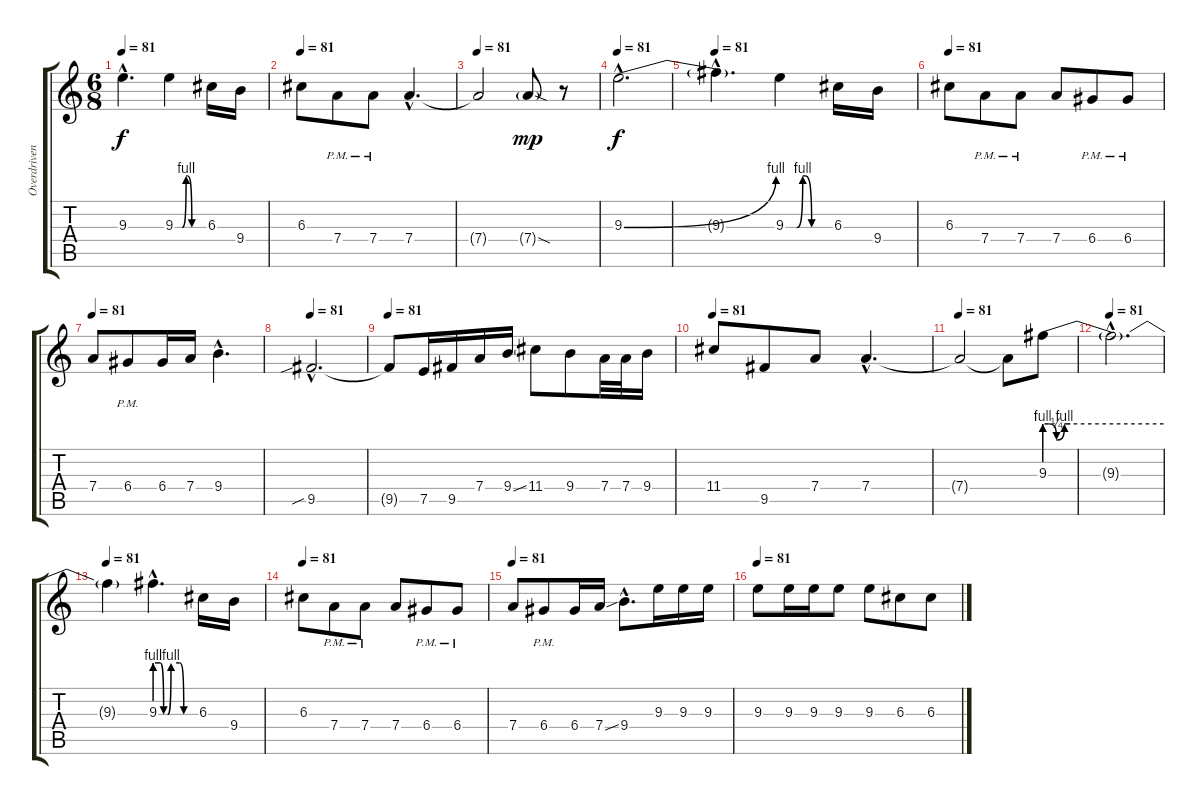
\track ("Overdriven Guitar I" "Overdriven") {instrument overdrivenguitar}
\staff {score tabs}
\tuning (E4 B3 G3 D3 A2 E2) {hide}
\ts (6 8)
\tempo 81
\clef g2
\ks c
9.3{hac t}.4{d dy f} 9.3{be (custom 0 0 15 0 23 4 26 4 35 0 60 0)}.4 6.3.16 9.4.16 |
\tempo 81
6.3.8 7.4{pm}.8 7.4{pm}.8 7.4{hac}.4{d} |
\tempo 81
7.4{t}.2 7.4{sod g}.8{dy mp} r.8 |
\tempo 81
9.3{be (bend 0 0 60 4) hac}.2{d dy f} |
\tempo 81
9.3{hac t}.4{d} 9.3{be (custom 0 0 15 0 23 4 26 4 35 0 60 0)}.4 6.3.16 9.4.16 |
\tempo 81
6.3.8 7.4{pm}.8 7.4{pm}.8 7.4.8 6.4{pm}.8 6.4{pm}.8 |
\tempo 81
7.4.8 6.4{pm}.8 6.4.16 7.4.16 9.4{hac}.4{d} |
\tempo 81
9.5{sib hac}.2{d} |
\tempo 81
9.5{t}.8 7.5.16 9.5.16 7.4.16 9.4{ss}.16 11.4.8 9.4.8 7.4.32 7.4.32 9.4.16 |
\tempo 81
11.4.8 9.5.8 7.4.8 7.4{hac}.4{d} |
\tempo 81
7.4{t}.2 7.4{t}.8 9.3{be (custom 0 4 2 4 6 1 10 4 13 4 60 4)}.8 |
\tempo 81
9.3{hac t}.2{d} |
\tempo 81
9.3{t}.4 9.3{be (custom 0 4 8 4 13 0 19 0 24 4 37 4 43 0 60 0) hac}.4{d} 6.3.16 9.4.16 |
\tempo 81
6.3.8 7.4{pm}.8 7.4{pm}.8 7.4.8 6.4{pm}.8 6.4{pm}.8 |
\tempo 81
7.4.8 6.4{pm}.8 6.4.16 7.4{ss}.16 9.4{hac}.8{d} 9.3.16 9.3.16 9.3.16 |
\tempo 81
9.3.8 9.3.16 9.3.16 9.3.8 9.3.8 6.3.8 6.3{ss}.8
